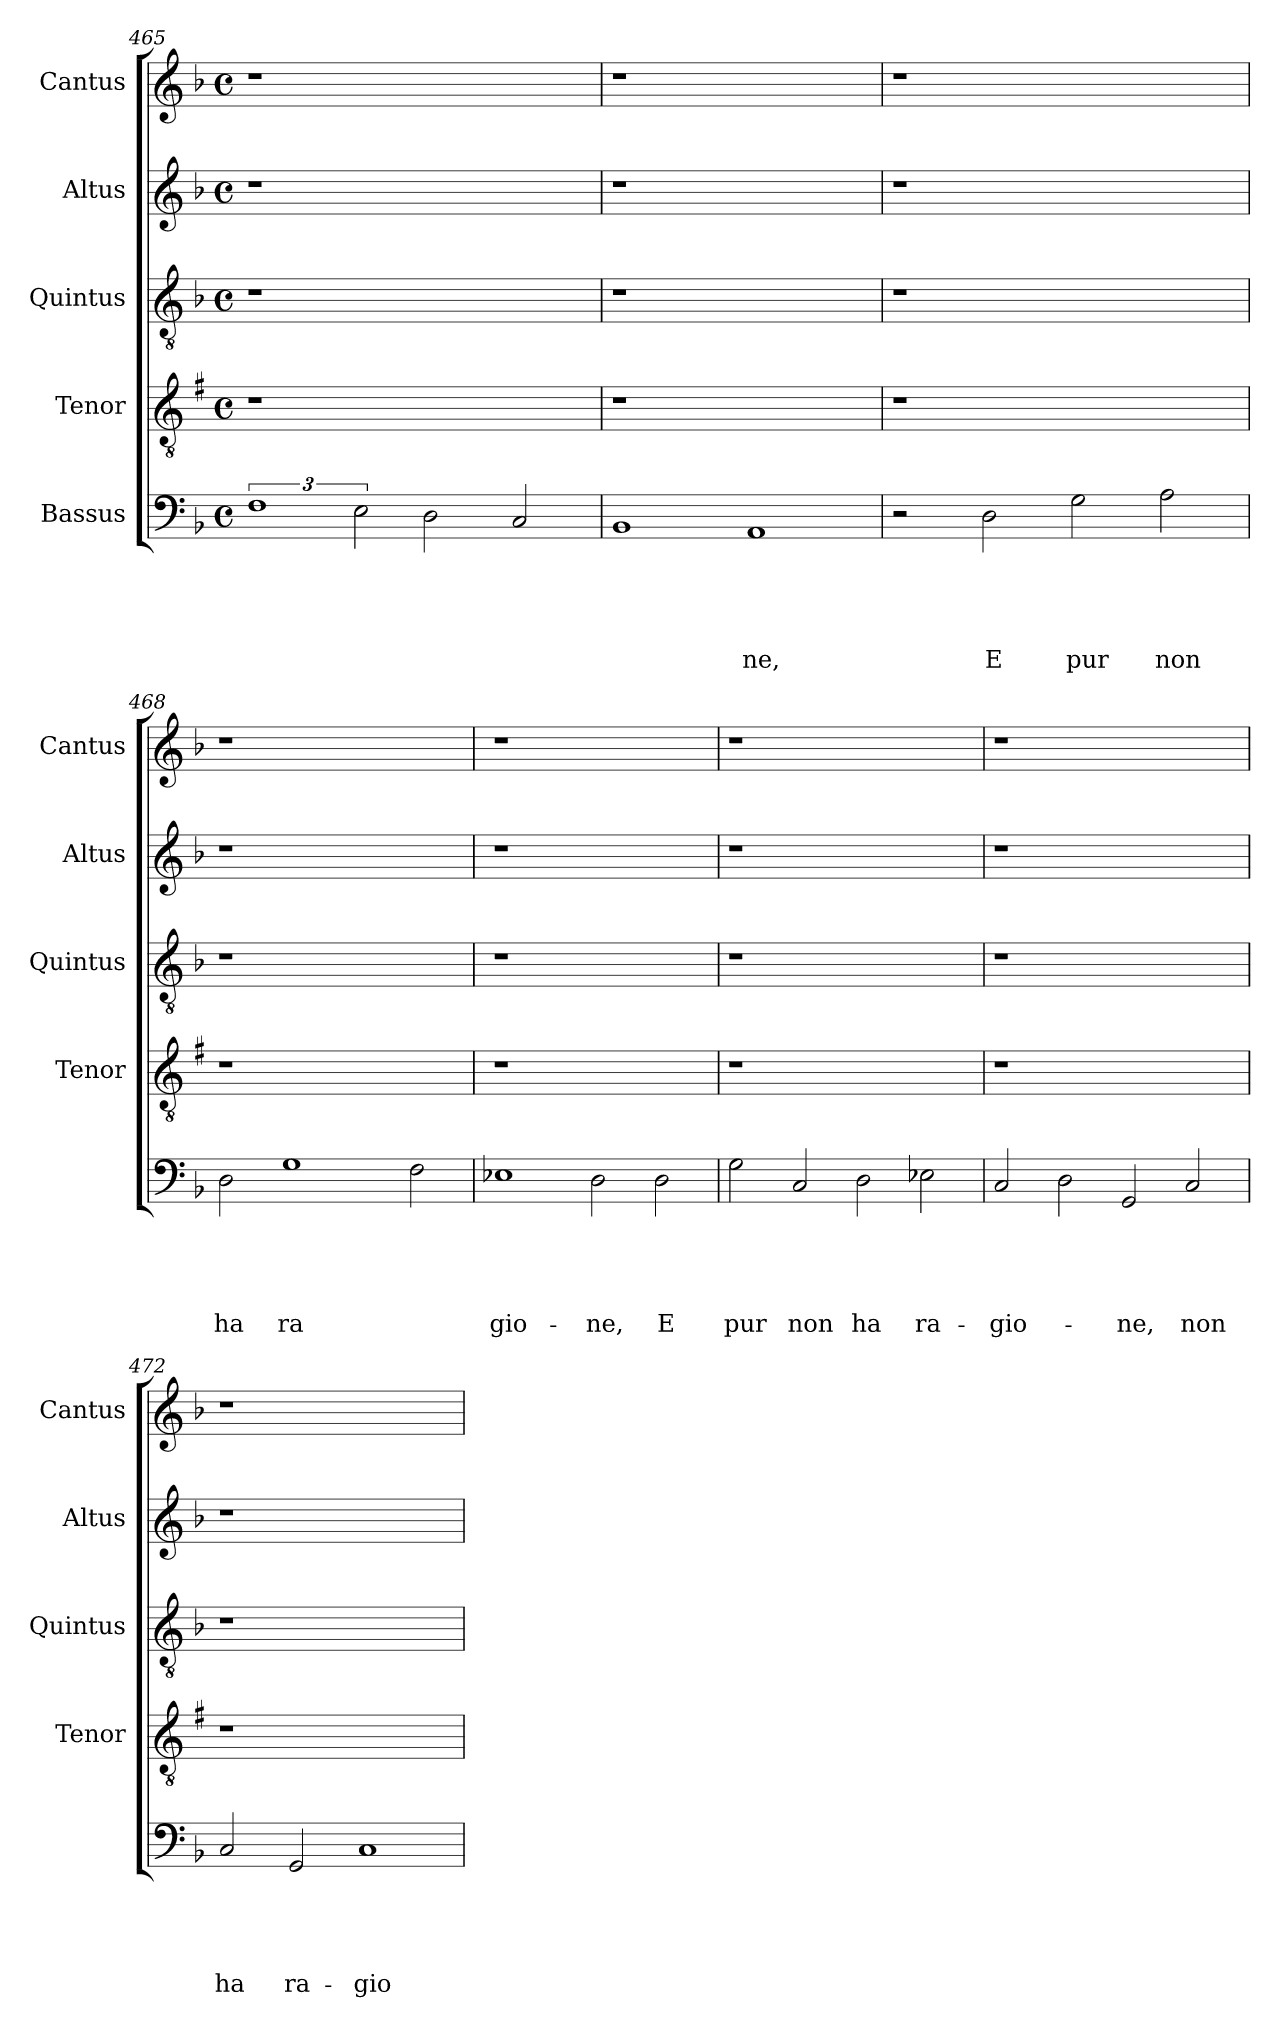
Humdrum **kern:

**kern	**text	**text	**text	**text	**text	**kern	**kern	**kern	**kern
*part5	*part5	*part5	*part5	*part5	*part5	*part4	*part3	*part2	*part1
*staff5	*staff5	*staff5	*staff5	*staff5	*staff5	*staff4	*staff3	*staff2	*staff1
*I"Bassus	*	*	*	*	*	*I"Tenor	*I"Quintus	*I"Altus	*I"Cantus
*	*	*	*	*	*	*I'Tenor	*I'Quintus	*I'Altus	*I'Cantus
*clefF4	*	*	*	*	*	*clefGv2	*clefGv2	*clefG2	*clefG2
*k[b-]	*	*	*	*	*	*k[f#]	*k[b-]	*k[b-]	*k[b-]
*F:	*	*	*	*	*	*G:	*F:	*F:	*F:
*M4/4	*	*	*	*	*	*M4/4	*M4/4	*M4/4	*M4/4
*met(c)	*	*	*	*	*	*met(c)	*met(c)	*met(c)	*met(c)
=465	=465	=465	=465	=465	=465	=465	=465	=465	=465
3%2F	.	.	.	.	.	1r	1r	1r	1r
3E\	.	.	.	.	.	.	.	.	.
2D\	.	.	.	.	.	1ryy	1ryy	1ryy	1ryy
2C/	.	.	.	.	.	.	.	.	.
=466	=466	=466	=466	=466	=466	=466	=466	=466	=466
1BB-	.	.	.	.	.	1r	1r	1r	1r
!	!	!	!	!	!LO:LY:b	!	!	!	!
1AA	.	.	.	.	ne,	1ryy	1ryy	1ryy	1ryy
=467	=467	=467	=467	=467	=467	=467	=467	=467	=467
2r	.	.	.	.	.	1r	1r	1r	1r
!	!	!	!	!	!LO:LY:b	!	!	!	!
2D\	.	.	.	.	E	.	.	.	.
!	!	!	!	!	!LO:LY:b	!	!	!	!
2G\	.	.	.	.	pur	1ryy	1ryy	1ryy	1ryy
!	!	!	!	!	!LO:LY:b	!	!	!	!
2A\	.	.	.	.	non	.	.	.	.
=468	=468	=468	=468	=468	=468	=468	=468	=468	=468
!	!	!	!	!	!LO:LY:b	!	!	!	!
2D\	.	.	.	.	ha	1r	1r	1r	1r
!	!	!	!	!	!LO:LY:b	!	!	!	!
1G	.	.	.	.	ra	.	.	.	.
.	.	.	.	.	.	1ryy	1ryy	1ryy	1ryy
2F\	.	.	.	.	.	.	.	.	.
!!LO:LB:g=z
=469	=469	=469	=469	=469	=469	=469	=469	=469	=469
!	!	!	!	!	!LO:LY:b	!	!	!	!
1E-X	.	.	.	.	gio-	1r	1r	1r	1r
!	!	!	!	!	!LO:LY:b	!	!	!	!
2D\	.	.	.	.	-ne,	1ryy	1ryy	1ryy	1ryy
!	!	!	!	!	!LO:LY:b	!	!	!	!
2D\	.	.	.	.	E	.	.	.	.
=470	=470	=470	=470	=470	=470	=470	=470	=470	=470
!	!	!	!	!	!LO:LY:b	!	!	!	!
2G\	.	.	.	.	pur	1r	1r	1r	1r
!	!	!	!	!	!LO:LY:b	!	!	!	!
2C/	.	.	.	.	non	.	.	.	.
!	!	!	!	!	!LO:LY:b	!	!	!	!
2D\	.	.	.	.	ha	1ryy	1ryy	1ryy	1ryy
!	!	!	!	!	!LO:LY:b	!	!	!	!
2E-X\	.	.	.	.	ra-	.	.	.	.
=471	=471	=471	=471	=471	=471	=471	=471	=471	=471
!	!	!	!	!	!LO:LY:b	!	!	!	!
2C/	.	.	.	.	-gio-	1r	1r	1r	1r
2D\	.	.	.	.	.	.	.	.	.
!	!	!	!	!	!LO:LY:b	!	!	!	!
2GG/	.	.	.	.	-ne,	1ryy	1ryy	1ryy	1ryy
!	!	!	!	!	!LO:LY:b	!	!	!	!
2C/	.	.	.	.	non	.	.	.	.
=472	=472	=472	=472	=472	=472	=472	=472	=472	=472
!	!	!	!	!	!LO:LY:b	!	!	!	!
2C/	.	.	.	.	ha	1r	1r	1r	1r
!	!	!	!	!	!LO:LY:b	!	!	!	!
2GG/	.	.	.	.	ra-	.	.	.	.
!	!	!	!	!	!LO:LY:b	!	!	!	!
1C	.	.	.	.	-gio-	1ryy	1ryy	1ryy	1ryy
=	=	=	=	=	=	=	=	=	=
*-	*-	*-	*-	*-	*-	*-	*-	*-	*-
